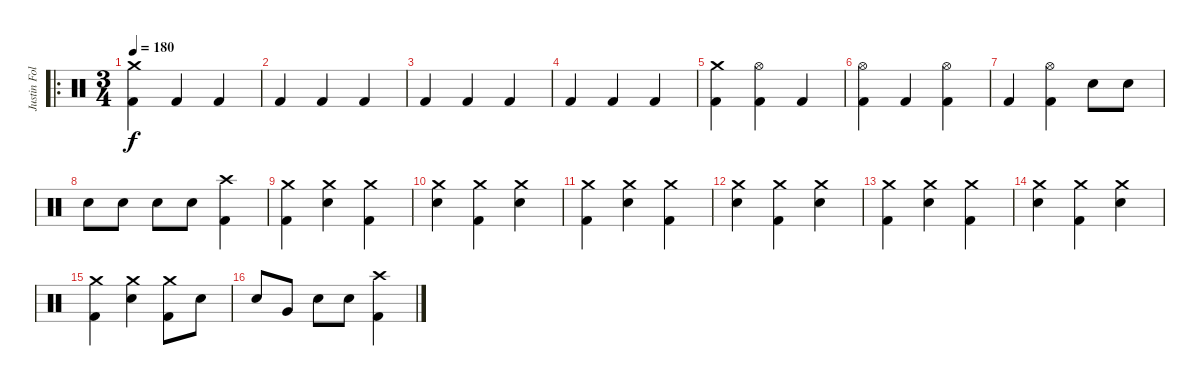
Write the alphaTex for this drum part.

\track ("Justin Foley" "Justin Fol") {instrument percussion}
\staff {score}
\articulation defaults
\ro
\ts (3 4)
\tempo 180
\clef neutral
\ks c
("Crash medium (hit)" "Kick (hit) 2").4{dy f} "Kick (hit) 2".4 "Kick (hit) 2".4 |
"Kick (hit) 2".4 "Kick (hit) 2".4 "Kick (hit) 2".4 |
"Kick (hit) 2".4 "Kick (hit) 2".4 "Kick (hit) 2".4 |
"Kick (hit) 2".4 "Kick (hit) 2".4 "Kick (hit) 2".4 |
("Crash medium (hit)" "Kick (hit) 2").4 ("Hi-Hat (open)" "Kick (hit) 2").4 "Kick (hit) 2".4 |
("Hi-Hat (open)" "Kick (hit) 2").4 "Kick (hit) 2".4 ("Hi-Hat (open)" "Kick (hit) 2").4 |
"Kick (hit) 2".4 ("Hi-Hat (open)" "Kick (hit) 2").4 "Electric Snare (hit)".8 "Electric Snare (hit)".8 |
"Electric Snare (hit)".8 "Electric Snare (hit)".8 "Electric Snare (hit)".8 "Electric Snare (hit)".8 ("Crash high (hit)" "Kick (hit) 2").4 |
("Crash medium (hit)" "Kick (hit) 2").4 ("Crash medium (hit)" "Electric Snare (hit)").4 ("Crash medium (hit)" "Kick (hit) 2").4 |
("Crash medium (hit)" "Electric Snare (hit)").4 ("Crash medium (hit)" "Kick (hit) 2").4 ("Crash medium (hit)" "Electric Snare (hit)").4 |
("Crash medium (hit)" "Kick (hit) 2").4 ("Crash medium (hit)" "Electric Snare (hit)").4 ("Crash medium (hit)" "Kick (hit) 2").4 |
("Crash medium (hit)" "Electric Snare (hit)").4 ("Crash medium (hit)" "Kick (hit) 2").4 ("Crash medium (hit)" "Electric Snare (hit)").4 |
("Crash medium (hit)" "Kick (hit) 2").4 ("Crash medium (hit)" "Electric Snare (hit)").4 ("Crash medium (hit)" "Kick (hit) 2").4 |
("Crash medium (hit)" "Electric Snare (hit)").4 ("Crash medium (hit)" "Kick (hit) 2").4 ("Crash medium (hit)" "Electric Snare (hit)").4 |
("Crash medium (hit)" "Kick (hit) 2").4 ("Crash medium (hit)" "Electric Snare (hit)").4 ("Crash medium (hit)" "Kick (hit) 2").8 "Electric Snare (hit)".8 |
"Electric Snare (hit)".8 "Very Low Tom (hit)".8 "Electric Snare (hit)".8 "Electric Snare (hit)".8 ("Crash high (hit)" "Kick (hit) 2").4
